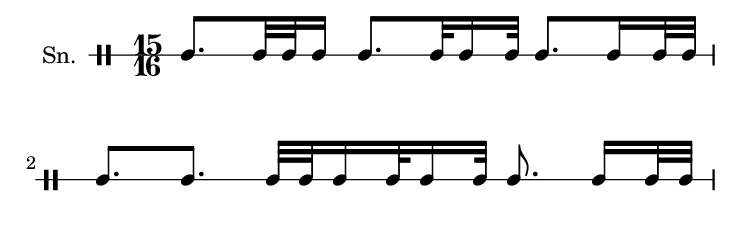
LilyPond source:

\version "2.18.2"
#(set! paper-alist (cons '("my size" . (cons (* 5 in) (* 3 in))) paper-alist))

\paper {
  indent = 0\mm
  line-width = 110\mm
  oddHeaderMarkup = ""
  evenHeaderMarkup = ""
  oddFooterMarkup = ""
  evenFooterMarkup = ""
  #(set-paper-size "my size")
}
notes = \drummode {
  \stemUp \time 15/16  tomml8. [ tomml32 tomml32 tomml16 ] tomml8. [ tomml32 tomml16 tomml32 ] tomml8. [ tomml16 tomml32 tomml32 ] tomml8. [ tomml8. ] tomml32 [ tomml32 tomml16 tomml32 tomml16 tomml32 ] tomml8. tomml16 tomml32 tomml32}

\score {
  <<
    \new DrumStaff \with {
      \override StaffSymbol.line-count = #1
      \override BarLine.bar-extent = #'(-1 . 1)
      \override Slur.transparent = ##t
\override StemTremolo #'slope = #0.5
\override StemTremolo #'beam-thickness = #0.25
\override StemTremolo #'beam-width = #1.75
\override StemTremolo #'Y-offset = #2.25
    } <<
      \set Staff.instrumentName = #"Sn."
      \notes
    >>
  >>
  }

